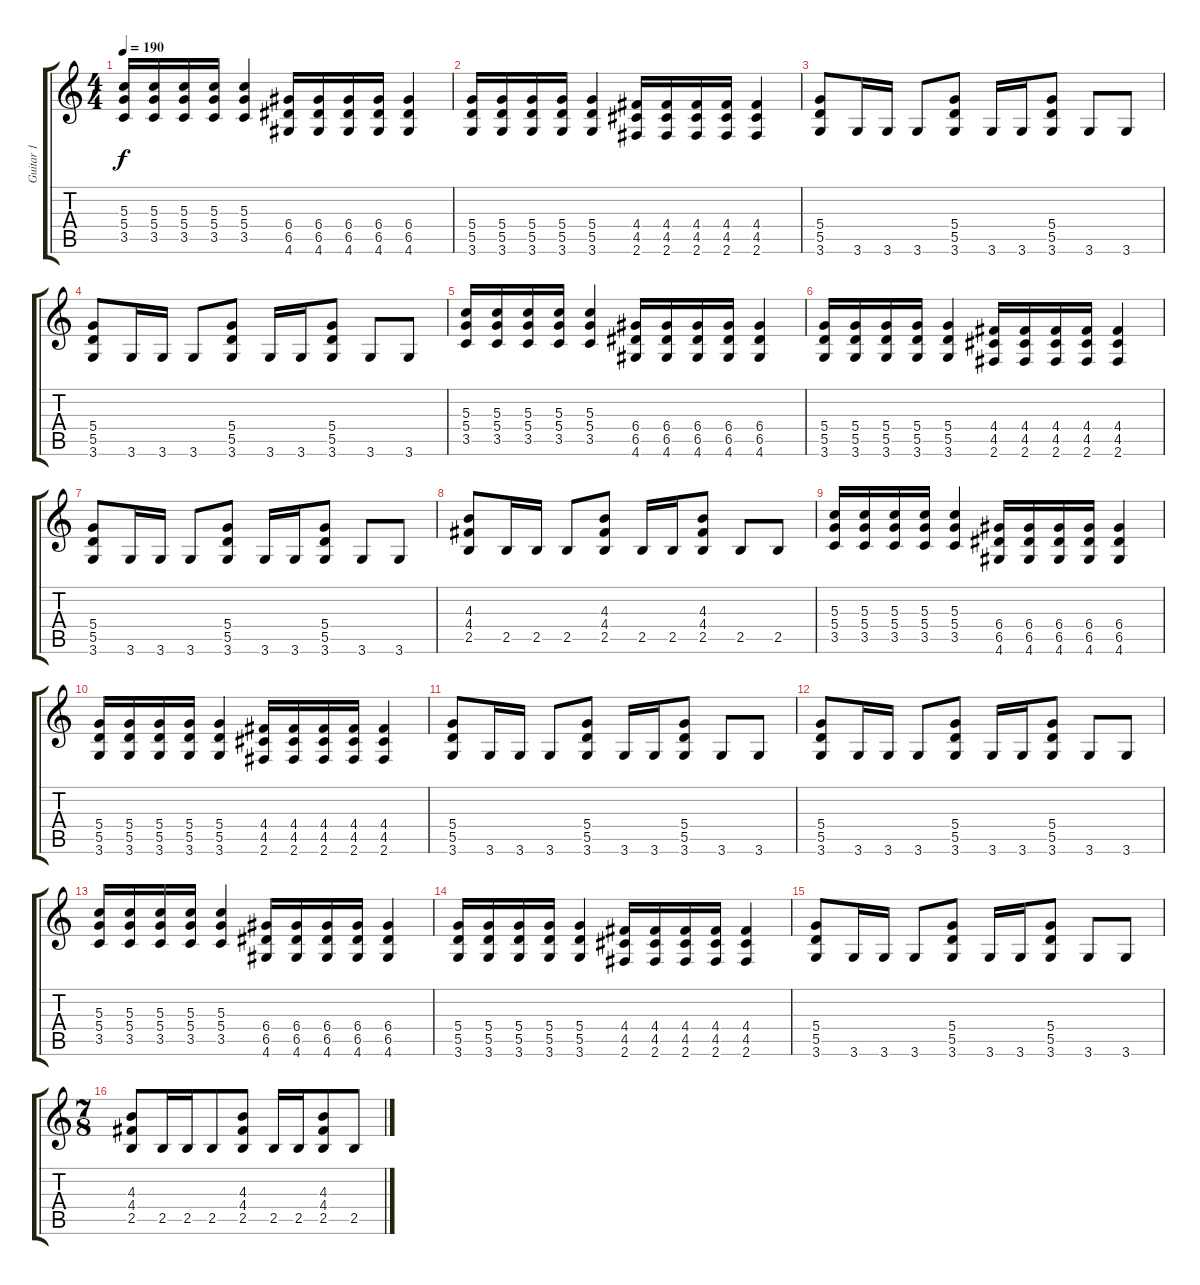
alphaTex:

\track ("Guitar 1" "Guitar 1") {instrument overdrivenguitar}
\staff {score tabs}
\tuning (E4 B3 G3 D3 A2 E2) {hide}
\ts (4 4)
\tempo 190
\clef g2
\ks c
(5.3 5.4 3.5).16{dy f} (5.3 5.4 3.5).16 (5.3 5.4 3.5).16 (5.3 5.4 3.5).16 (5.3 5.4 3.5).4 (6.4 6.5 4.6).16 (6.4 6.5 4.6).16 (6.4 6.5 4.6).16 (6.4 6.5 4.6).16 (6.4 6.5 4.6).4 |
(5.4 5.5 3.6).16 (5.4 5.5 3.6).16 (5.4 5.5 3.6).16 (5.4 5.5 3.6).16 (5.4 5.5 3.6).4 (4.4 4.5 2.6).16 (4.4 4.5 2.6).16 (4.4 4.5 2.6).16 (4.4 4.5 2.6).16 (4.4 4.5 2.6).4 |
(5.4 5.5 3.6).8 3.6.16 3.6.16 3.6.8 (5.4 5.5 3.6).8 3.6.16 3.6.16 (5.4 5.5 3.6).8 3.6.8 3.6.8 |
(5.4 5.5 3.6).8 3.6.16 3.6.16 3.6.8 (5.4 5.5 3.6).8 3.6.16 3.6.16 (5.4 5.5 3.6).8 3.6.8 3.6.8 |
(5.3 5.4 3.5).16 (5.3 5.4 3.5).16 (5.3 5.4 3.5).16 (5.3 5.4 3.5).16 (5.3 5.4 3.5).4 (6.4 6.5 4.6).16 (6.4 6.5 4.6).16 (6.4 6.5 4.6).16 (6.4 6.5 4.6).16 (6.4 6.5 4.6).4 |
(5.4 5.5 3.6).16 (5.4 5.5 3.6).16 (5.4 5.5 3.6).16 (5.4 5.5 3.6).16 (5.4 5.5 3.6).4 (4.4 4.5 2.6).16 (4.4 4.5 2.6).16 (4.4 4.5 2.6).16 (4.4 4.5 2.6).16 (4.4 4.5 2.6).4 |
(5.4 5.5 3.6).8 3.6.16 3.6.16 3.6.8 (5.4 5.5 3.6).8 3.6.16 3.6.16 (5.4 5.5 3.6).8 3.6.8 3.6.8 |
(4.3 4.4 2.5).8 2.5.16 2.5.16 2.5.8 (4.3 4.4 2.5).8 2.5.16 2.5.16 (4.3 4.4 2.5).8 2.5.8 2.5.8 |
(5.3 5.4 3.5).16 (5.3 5.4 3.5).16 (5.3 5.4 3.5).16 (5.3 5.4 3.5).16 (5.3 5.4 3.5).4 (6.4 6.5 4.6).16 (6.4 6.5 4.6).16 (6.4 6.5 4.6).16 (6.4 6.5 4.6).16 (6.4 6.5 4.6).4 |
(5.4 5.5 3.6).16 (5.4 5.5 3.6).16 (5.4 5.5 3.6).16 (5.4 5.5 3.6).16 (5.4 5.5 3.6).4 (4.4 4.5 2.6).16 (4.4 4.5 2.6).16 (4.4 4.5 2.6).16 (4.4 4.5 2.6).16 (4.4 4.5 2.6).4 |
(5.4 5.5 3.6).8 3.6.16 3.6.16 3.6.8 (5.4 5.5 3.6).8 3.6.16 3.6.16 (5.4 5.5 3.6).8 3.6.8 3.6.8 |
(5.4 5.5 3.6).8 3.6.16 3.6.16 3.6.8 (5.4 5.5 3.6).8 3.6.16 3.6.16 (5.4 5.5 3.6).8 3.6.8 3.6.8 |
(5.3 5.4 3.5).16 (5.3 5.4 3.5).16 (5.3 5.4 3.5).16 (5.3 5.4 3.5).16 (5.3 5.4 3.5).4 (6.4 6.5 4.6).16 (6.4 6.5 4.6).16 (6.4 6.5 4.6).16 (6.4 6.5 4.6).16 (6.4 6.5 4.6).4 |
(5.4 5.5 3.6).16 (5.4 5.5 3.6).16 (5.4 5.5 3.6).16 (5.4 5.5 3.6).16 (5.4 5.5 3.6).4 (4.4 4.5 2.6).16 (4.4 4.5 2.6).16 (4.4 4.5 2.6).16 (4.4 4.5 2.6).16 (4.4 4.5 2.6).4 |
(5.4 5.5 3.6).8 3.6.16 3.6.16 3.6.8 (5.4 5.5 3.6).8 3.6.16 3.6.16 (5.4 5.5 3.6).8 3.6.8 3.6.8 |
\ts (7 8)
(4.3 4.4 2.5).8 2.5.16 2.5.16 2.5.8 (4.3 4.4 2.5).8 2.5.16 2.5.16 (4.3 4.4 2.5).8 2.5.8
